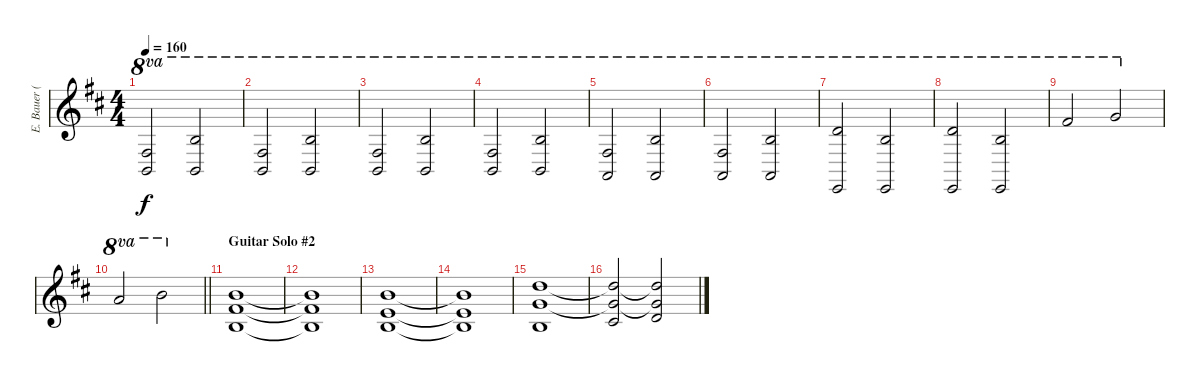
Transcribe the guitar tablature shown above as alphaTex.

\track ("E. Bauer (Keyboard)" "E. Bauer (") {instrument stringensemble1}
\staff {score}
\tuning (E4 B3 G3 D3 A2 E2) {hide}
\ts (4 4)
\tempo 160
\clef g2
\ks bminor
(2.1 0.2).2{ot 8va dy f} (7.1 0.2).2{ot 8va} |
(2.1 0.2).2{ot 8va} (7.1 0.2).2{ot 8va} |
(2.1 0.2).2{ot 8va} (7.1 0.2).2{ot 8va} |
(2.1 0.2).2{ot 8va} (7.1 0.2).2{ot 8va} |
(2.1 2.3).2{ot 8va} (7.1 2.3).2{ot 8va} |
(2.1 2.3).2{ot 8va} (7.1 2.3).2{ot 8va} |
(10.1 2.4).2{ot 8va} (7.1 2.4).2{ot 8va} |
(10.1 2.4).2{ot 8va} (7.1 2.4).2{ot 8va} |
14.1.2{ot 8va} 15.1.2{ot 8va} |
\barLineRight lightlight
17.1.2{ot 8va} 19.1.2{ot 8va} |
\section ("" "Guitar Solo #2")
(2.1 12.2 4.3).1 |
(2.1{t} 12.2{t} 4.3{t}).1 |
(0.1 12.2 4.3).1 |
(0.1{t} 12.2{t} 4.3{t}).1 |
(10.1 8.2 4.3).1 |
(10.1{t} 8.2{t} 6.3).2 (10.1{t} 8.2{t} 7.3).2
